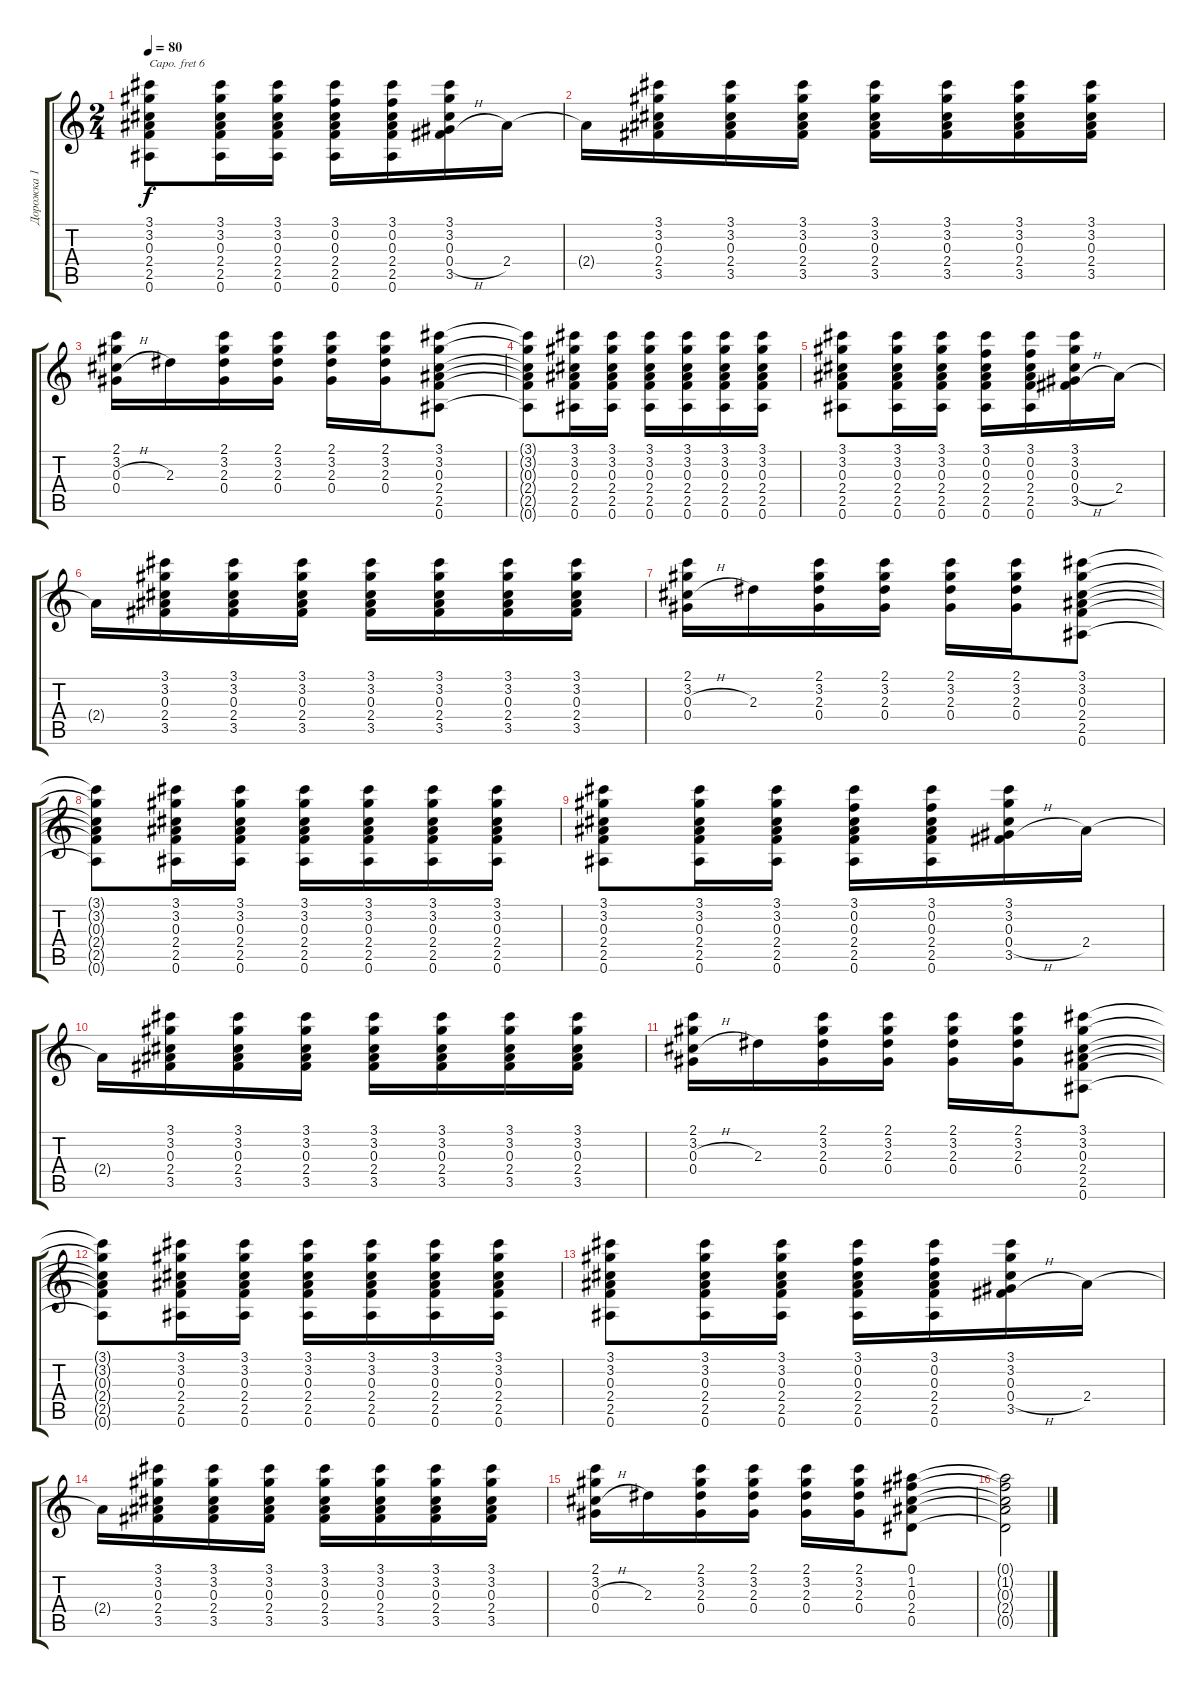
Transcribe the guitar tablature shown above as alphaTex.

\track ("Дорожка 1" "Дорожка 1") {instrument acousticguitarsteel}
\staff {score tabs}
\capo 6
\tuning (E4 B3 G3 D3 A2 E2) {hide}
\ts (2 4)
\section ("" "")
\tempo 80
\clef g2
\ks c
(3.1 3.2 0.3 2.4 2.5 0.6).8{dy f} (3.1 3.2 0.3 2.4 2.5 0.6).16 (3.1 3.2 0.3 2.4 2.5 0.6).16 (3.1 0.2 0.3 2.4 2.5 0.6).16 (3.1 0.2 0.3 2.4 2.5 0.6).16 (3.1 3.2 0.3 0.4{h} 3.5).16 2.4.16 |
2.4{t}.16 (3.1 3.2 0.3 2.4 3.5).16 (3.1 3.2 0.3 2.4 3.5).16 (3.1 3.2 0.3 2.4 3.5).16 (3.1 3.2 0.3 2.4 3.5).16 (3.1 3.2 0.3 2.4 3.5).16 (3.1 3.2 0.3 2.4 3.5).16 (3.1 3.2 0.3 2.4 3.5).16 |
(2.1 3.2 0.3{h} 0.4).16 2.3.16 (2.1 3.2 2.3 0.4).16 (2.1 3.2 2.3 0.4).16 (2.1 3.2 2.3 0.4).16 (2.1 3.2 2.3 0.4).16 (3.1 3.2 0.3 2.4 2.5 0.6).8 |
(3.1{t} 3.2{t} 0.3{t} 2.4{t} 2.5{t} 0.6{t}).8 (3.1 3.2 0.3 2.4 2.5 0.6).16 (3.1 3.2 0.3 2.4 2.5 0.6).16 (3.1 3.2 0.3 2.4 2.5 0.6).16 (3.1 3.2 0.3 2.4 2.5 0.6).16 (3.1 3.2 0.3 2.4 2.5 0.6).16 (3.1 3.2 0.3 2.4 2.5 0.6).16 |
(3.1 3.2 0.3 2.4 2.5 0.6).8 (3.1 3.2 0.3 2.4 2.5 0.6).16 (3.1 3.2 0.3 2.4 2.5 0.6).16 (3.1 0.2 0.3 2.4 2.5 0.6).16 (3.1 0.2 0.3 2.4 2.5 0.6).16 (3.1 3.2 0.3 0.4{h} 3.5).16 2.4.16 |
2.4{t}.16 (3.1 3.2 0.3 2.4 3.5).16 (3.1 3.2 0.3 2.4 3.5).16 (3.1 3.2 0.3 2.4 3.5).16 (3.1 3.2 0.3 2.4 3.5).16 (3.1 3.2 0.3 2.4 3.5).16 (3.1 3.2 0.3 2.4 3.5).16 (3.1 3.2 0.3 2.4 3.5).16 |
(2.1 3.2 0.3{h} 0.4).16 2.3.16 (2.1 3.2 2.3 0.4).16 (2.1 3.2 2.3 0.4).16 (2.1 3.2 2.3 0.4).16 (2.1 3.2 2.3 0.4).16 (3.1 3.2 0.3 2.4 2.5 0.6).8 |
(3.1{t} 3.2{t} 0.3{t} 2.4{t} 2.5{t} 0.6{t}).8 (3.1 3.2 0.3 2.4 2.5 0.6).16 (3.1 3.2 0.3 2.4 2.5 0.6).16 (3.1 3.2 0.3 2.4 2.5 0.6).16 (3.1 3.2 0.3 2.4 2.5 0.6).16 (3.1 3.2 0.3 2.4 2.5 0.6).16 (3.1 3.2 0.3 2.4 2.5 0.6).16 |
(3.1 3.2 0.3 2.4 2.5 0.6).8 (3.1 3.2 0.3 2.4 2.5 0.6).16 (3.1 3.2 0.3 2.4 2.5 0.6).16 (3.1 0.2 0.3 2.4 2.5 0.6).16 (3.1 0.2 0.3 2.4 2.5 0.6).16 (3.1 3.2 0.3 0.4{h} 3.5).16 2.4.16 |
2.4{t}.16 (3.1 3.2 0.3 2.4 3.5).16 (3.1 3.2 0.3 2.4 3.5).16 (3.1 3.2 0.3 2.4 3.5).16 (3.1 3.2 0.3 2.4 3.5).16 (3.1 3.2 0.3 2.4 3.5).16 (3.1 3.2 0.3 2.4 3.5).16 (3.1 3.2 0.3 2.4 3.5).16 |
(2.1 3.2 0.3{h} 0.4).16 2.3.16 (2.1 3.2 2.3 0.4).16 (2.1 3.2 2.3 0.4).16 (2.1 3.2 2.3 0.4).16 (2.1 3.2 2.3 0.4).16 (3.1 3.2 0.3 2.4 2.5 0.6).8 |
(3.1{t} 3.2{t} 0.3{t} 2.4{t} 2.5{t} 0.6{t}).8 (3.1 3.2 0.3 2.4 2.5 0.6).16 (3.1 3.2 0.3 2.4 2.5 0.6).16 (3.1 3.2 0.3 2.4 2.5 0.6).16 (3.1 3.2 0.3 2.4 2.5 0.6).16 (3.1 3.2 0.3 2.4 2.5 0.6).16 (3.1 3.2 0.3 2.4 2.5 0.6).16 |
(3.1 3.2 0.3 2.4 2.5 0.6).8 (3.1 3.2 0.3 2.4 2.5 0.6).16 (3.1 3.2 0.3 2.4 2.5 0.6).16 (3.1 0.2 0.3 2.4 2.5 0.6).16 (3.1 0.2 0.3 2.4 2.5 0.6).16 (3.1 3.2 0.3 0.4{h} 3.5).16 2.4.16 |
2.4{t}.16 (3.1 3.2 0.3 2.4 3.5).16 (3.1 3.2 0.3 2.4 3.5).16 (3.1 3.2 0.3 2.4 3.5).16 (3.1 3.2 0.3 2.4 3.5).16 (3.1 3.2 0.3 2.4 3.5).16 (3.1 3.2 0.3 2.4 3.5).16 (3.1 3.2 0.3 2.4 3.5).16 |
(2.1 3.2 0.3{h} 0.4).16 2.3.16 (2.1 3.2 2.3 0.4).16 (2.1 3.2 2.3 0.4).16 (2.1 3.2 2.3 0.4).16 (2.1 3.2 2.3 0.4).16 (0.1 1.2 0.3 2.4 0.5).8 |
(0.1{t} 1.2{t} 0.3{t} 2.4{t} 0.5{t}).2
